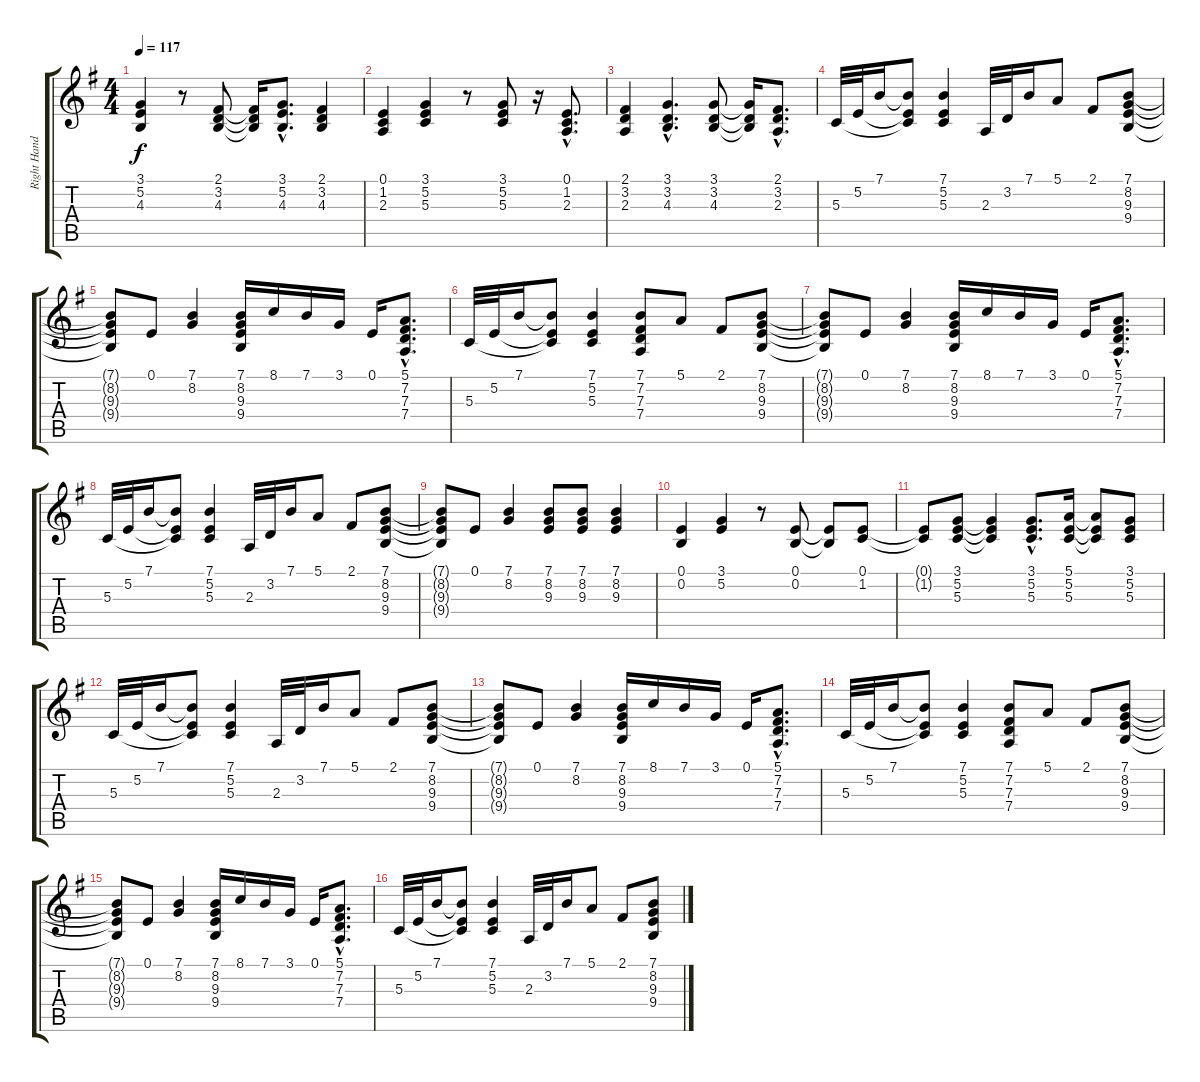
\track ("Right Hand" "Right Hand") {instrument brightacousticpiano}
\staff {score tabs}
\tuning (E4 B3 G3 D3 A2 E2) {hide}
\ts (4 4)
\tempo 117
\clef g2
\ks g
(3.1 5.2 4.3).4{dy f} r.8 (2.1 3.2 4.3).8 (2.1{t} 3.2{t} 4.3{t}).16 (3.1{hac} 5.2{hac} 4.3{hac}).8{d} (2.1 3.2 4.3).4 |
(0.1 1.2 2.3).4 (3.1 5.2 5.3).4 r.8 (3.1 5.2 5.3).8 r.16 (0.1{hac} 1.2{hac} 2.3{hac}).8{d} |
(2.1 3.2 2.3).4 (3.1{hac} 3.2{hac} 4.3{hac}).4{d} (3.1 3.2 4.3).8 (3.1{t} 3.2{t} 4.3{t}).16 (2.1{hac} 3.2{hac} 2.3{hac}).8{d} |
5.3.32 5.2.32 7.1.16 (7.1{t} 5.2{t} 5.3{t}).8 (7.1 5.2 5.3).4 2.3.32 3.2.32 7.1.16 5.1.8 2.1.8 (7.1 8.2 9.3 9.4).8 |
(7.1{t} 8.2{t} 9.3{t} 9.4{t}).8 0.1.8 (7.1 8.2).4 (7.1 8.2 9.3 9.4).16 8.1.16 7.1.16 3.1.16 0.1.16 (5.1{hac} 7.2{hac} 7.3{hac} 7.4{hac}).8{d} |
5.3.32 5.2.32 7.1.16 (7.1{t} 5.2{t} 5.3{t}).8 (7.1 5.2 5.3).4 (7.1 7.2 7.3 7.4).8 5.1.8 2.1.8 (7.1 8.2 9.3 9.4).8 |
(7.1{t} 8.2{t} 9.3{t} 9.4{t}).8 0.1.8 (7.1 8.2).4 (7.1 8.2 9.3 9.4).16 8.1.16 7.1.16 3.1.16 0.1.16 (5.1{hac} 7.2{hac} 7.3{hac} 7.4{hac}).8{d} |
5.3.32 5.2.32 7.1.16 (7.1{t} 5.2{t} 5.3{t}).8 (7.1 5.2 5.3).4 2.3.32 3.2.32 7.1.16 5.1.8 2.1.8 (7.1 8.2 9.3 9.4).8 |
(7.1{t} 8.2{t} 9.3{t} 9.4{t}).8 0.1.8 (7.1 8.2).4 (7.1 8.2 9.3).8 (7.1 8.2 9.3).8 (7.1 8.2 9.3).4 |
(0.1 0.2).4 (3.1 5.2).4 r.8 (0.1 0.2).8 (0.1{t} 0.2{t}).8 (0.1 1.2).8 |
(0.1{t} 1.2{t}).8 (3.1 5.2 5.3).8 (3.1{t} 5.2{t} 5.3{t}).4 (3.1{hac} 5.2{hac} 5.3{hac}).8{d} (5.1 5.2 5.3).16 (5.1{t} 5.2{t} 5.3{t}).8 (3.1 5.2 5.3).8 |
5.3.32{volume 9} 5.2.32 7.1.16 (7.1{t} 5.2{t} 5.3{t}).8 (7.1 5.2 5.3).4 2.3.32 3.2.32 7.1.16 5.1.8 2.1.8 (7.1 8.2 9.3 9.4).8 |
(7.1{t} 8.2{t} 9.3{t} 9.4{t}).8 0.1.8 (7.1 8.2).4 (7.1 8.2 9.3 9.4).16 8.1.16 7.1.16 3.1.16 0.1.16 (5.1{hac} 7.2{hac} 7.3{hac} 7.4{hac}).8{d} |
5.3.32 5.2.32 7.1.16 (7.1{t} 5.2{t} 5.3{t}).8 (7.1 5.2 5.3).4 (7.1 7.2 7.3 7.4).8 5.1.8 2.1.8 (7.1 8.2 9.3 9.4).8 |
(7.1{t} 8.2{t} 9.3{t} 9.4{t}).8 0.1.8 (7.1 8.2).4 (7.1 8.2 9.3 9.4).16 8.1.16 7.1.16 3.1.16 0.1.16 (5.1{hac} 7.2{hac} 7.3{hac} 7.4{hac}).8{d} |
5.3.32 5.2.32 7.1.16 (7.1{t} 5.2{t} 5.3{t}).8 (7.1 5.2 5.3).4 2.3.32 3.2.32 7.1.16 5.1.8 2.1.8 (7.1 8.2 9.3 9.4).8
